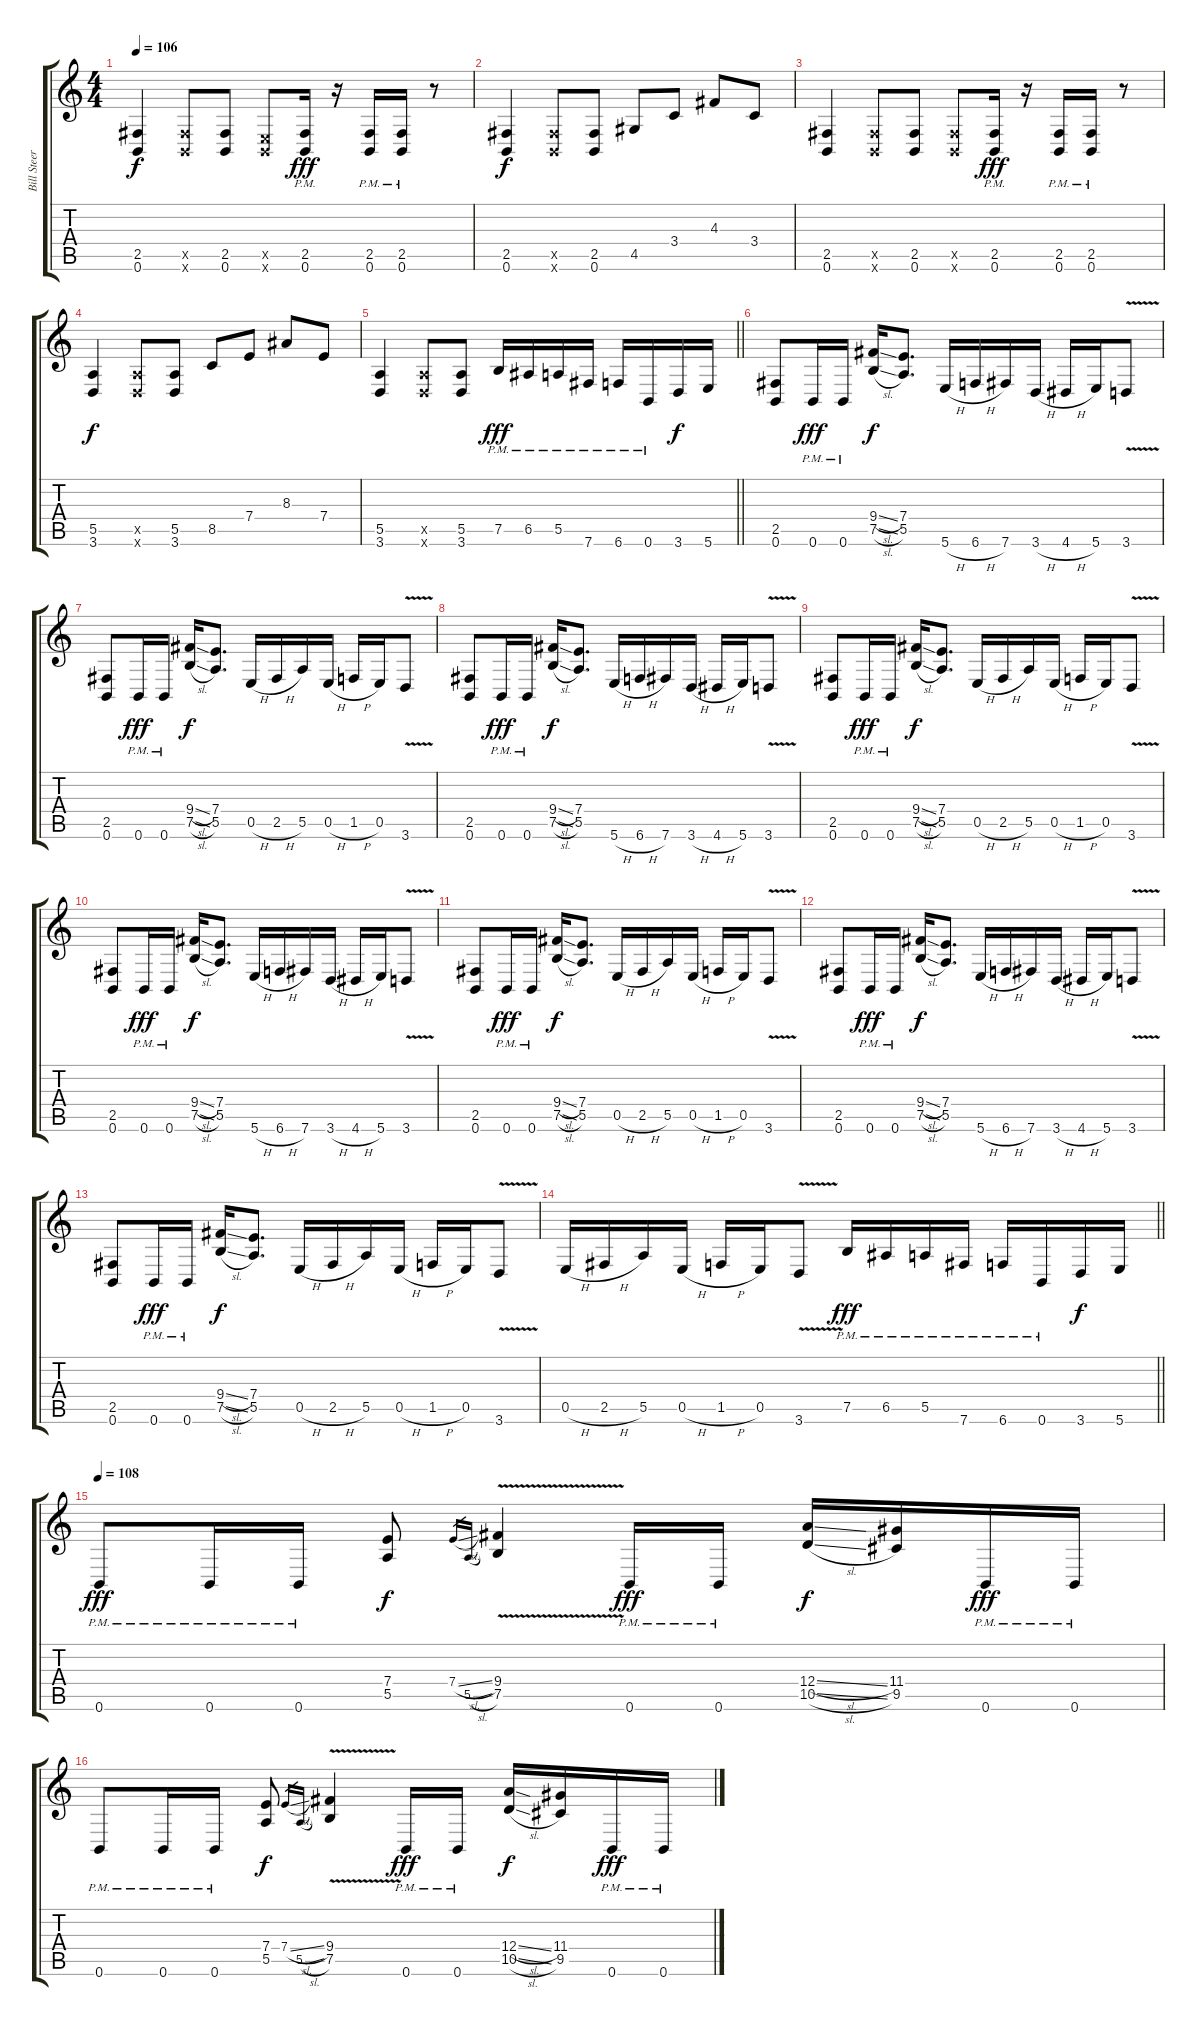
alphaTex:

\track ("Bill Steer" "Bill Steer") {instrument distortionguitar}
\staff {score tabs}
\tuning (B3 Gb3 D3 A2 E2 B1) {hide}
\ts (4 4)
\tempo 106
\clef g2
\ks c
(2.5 0.6).4{dy f} (2.5{x} 0.6{x}).8 (2.5 0.6).8 (0.5{x} 0.6{x}).8 (2.5{pm} 0.6{pm}).16{dy fff} r.16 (2.5{pm} 0.6{pm}).16 (2.5{pm} 0.6{pm}).16 r.8 |
(2.5 0.6).4{dy f} (2.5{x} 0.6{x}).8 (2.5 0.6).8 4.5.8 3.4.8 4.3.8 3.4.8 |
(2.5 0.6).4 (2.5{x} 0.6{x}).8 (2.5 0.6).8 (2.5{x} 0.6{x}).8 (2.5{pm} 0.6{pm}).16{dy fff} r.16 (2.5{pm} 0.6{pm}).16 (2.5{pm} 0.6{pm}).16 r.8 |
(5.5 3.6).4{dy f} (5.5{x} 3.6{x}).8 (5.5 3.6).8 8.5.8 7.4.8 8.3.8 7.4.8 |
\barLineRight lightlight
(5.5 3.6).4 (5.5{x} 3.6{x}).8 (5.5 3.6).8 7.5{pm}.16{dy fff} 6.5{pm}.16 5.5{pm}.16 7.6{pm}.16 6.6{pm}.16 0.6{pm}.16 3.6.16{dy f} 5.6.16 |
\section ("" "")
(2.5 0.6).8 0.6{pm}.16{dy fff} 0.6{pm}.16 (9.4{sl} 7.5{sl}).16{dy f} (7.4 5.5).8{d} 5.6{h}.16 6.6{h}.16 7.6.16 3.6{h}.16 4.6{h}.16 5.6.16 3.6{v}.8 |
(2.5 0.6).8 0.6{pm}.16{dy fff} 0.6{pm}.16 (9.4{sl} 7.5{sl}).16{dy f} (7.4 5.5).8{d} 0.5{h}.16 2.5{h}.16 5.5.16 0.5{h}.16 1.5{h}.16 0.5.16 3.6{v}.8 |
(2.5 0.6).8 0.6{pm}.16{dy fff} 0.6{pm}.16 (9.4{sl} 7.5{sl}).16{dy f} (7.4 5.5).8{d} 5.6{h}.16 6.6{h}.16 7.6.16 3.6{h}.16 4.6{h}.16 5.6.16 3.6{v}.8 |
(2.5 0.6).8 0.6{pm}.16{dy fff} 0.6{pm}.16 (9.4{sl} 7.5{sl}).16{dy f} (7.4 5.5).8{d} 0.5{h}.16 2.5{h}.16 5.5.16 0.5{h}.16 1.5{h}.16 0.5.16 3.6{v}.8 |
(2.5 0.6).8 0.6{pm}.16{dy fff} 0.6{pm}.16 (9.4{sl} 7.5{sl}).16{dy f} (7.4 5.5).8{d} 5.6{h}.16 6.6{h}.16 7.6.16 3.6{h}.16 4.6{h}.16 5.6.16 3.6{v}.8 |
(2.5 0.6).8 0.6{pm}.16{dy fff} 0.6{pm}.16 (9.4{sl} 7.5{sl}).16{dy f} (7.4 5.5).8{d} 0.5{h}.16 2.5{h}.16 5.5.16 0.5{h}.16 1.5{h}.16 0.5.16 3.6{v}.8 |
(2.5 0.6).8 0.6{pm}.16{dy fff} 0.6{pm}.16 (9.4{sl} 7.5{sl}).16{dy f} (7.4 5.5).8{d} 5.6{h}.16 6.6{h}.16 7.6.16 3.6{h}.16 4.6{h}.16 5.6.16 3.6{v}.8 |
(2.5 0.6).8 0.6{pm}.16{dy fff} 0.6{pm}.16 (9.4{sl} 7.5{sl}).16{dy f} (7.4 5.5).8{d} 0.5{h}.16 2.5{h}.16 5.5.16 0.5{h}.16 1.5{h}.16 0.5.16 3.6{v}.8 |
\barLineRight lightlight
0.5{h}.16 2.5{h}.16 5.5.16 0.5{h}.16 1.5{h}.16 0.5.16 3.6{v}.8 7.5{pm}.16{dy fff} 6.5{pm}.16 5.5{pm}.16 7.6{pm}.16 6.6{pm}.16 0.6{pm}.16 3.6.16{dy f} 5.6.16 |
\section ("" "")
\tempo 108
0.6{pm}.8{dy fff} 0.6{pm}.16 0.6{pm}.16 (7.4 5.5).8{dy f} 7.4{sl}.16{gr} 5.5{sl}.16{gr} (9.4{v} 7.5).4 0.6{pm}.16{dy fff} 0.6{pm}.16 (12.4{sl} 10.5{sl}).16{dy f} (11.4 9.5).16 0.6{pm}.16{dy fff} 0.6{pm}.16 |
0.6{pm}.8 0.6{pm}.16 0.6{pm}.16 (7.4 5.5).8{dy f} 7.4{sl}.16{gr} 5.5{sl}.16{gr} (9.4{v} 7.5).4 0.6{pm}.16{dy fff} 0.6{pm}.16 (12.4{sl} 10.5{sl}).16{dy f} (11.4 9.5).16 0.6{pm}.16{dy fff} 0.6{pm}.16
